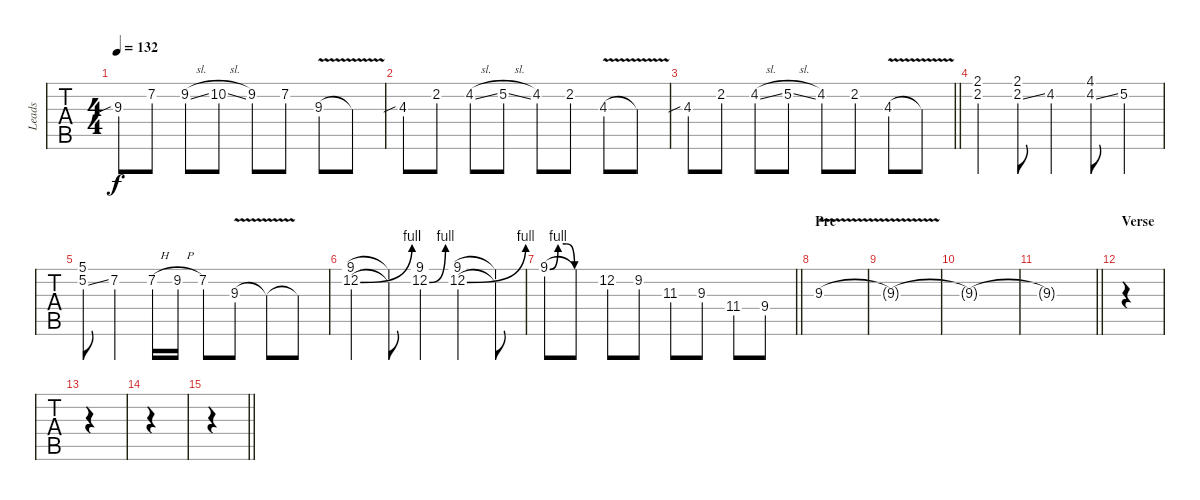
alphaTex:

\track ("Leads" "Leads") {instrument distortionguitar}
\staff {tabs}
\tuning (E4 B3 G3 D3 A2 E2) {hide}
\ts (4 4)
\tempo 132
\clef g2
\ks c
9.3{sib}.8{dy f} 7.2.8 9.2{sl}.8 10.2{sl}.8 9.2.8 7.2.8 9.3{v}.8 9.3{t}.8 |
4.3{sib}.8 2.2.8 4.2{sl}.8 5.2{sl}.8 4.2.8 2.2.8 4.3{v}.8 4.3{t}.8 |
\barLineRight lightlight
4.3{sib}.8 2.2.8 4.2{sl}.8 5.2{sl}.8 4.2.8 2.2.8 4.3{v}.8 4.3{t}.8 |
(2.1 2.2).4 (2.1 2.2{ss}).8 4.2.4 (4.1 4.2{ss}).8 5.2.4 |
(5.1 5.2{ss}).8 7.2.4 7.2{h}.16 9.2{h}.16 7.2.8 9.3{v}.8 9.3{t}.8 9.3{t}.8 |
(9.1 12.2{be (bend 0 0 60 4)}).4 (9.1{t} 12.2{t}).8 (9.1 12.2{be (bend 0 0 60 4)}).4 (9.1 12.2{be (bend 0 0 60 4)}).4 (9.1{t} 12.2{t}).8 |
\barLineRight lightlight
9.1{be (custom 0 0 10 4 20 4 30 0 60 0)}.8 9.1{t}.8 12.2.8 9.2.8 11.3.8 9.3.8 11.4.8 9.4.8 |
\section ("" "Pre")
9.3{v}.1 |
9.3{t}.1 |
9.3{t}.1 |
\barLineRight lightlight
9.3{t}.1 |
\section ("" "Verse")
|
|
|
\barLineRight lightlight
